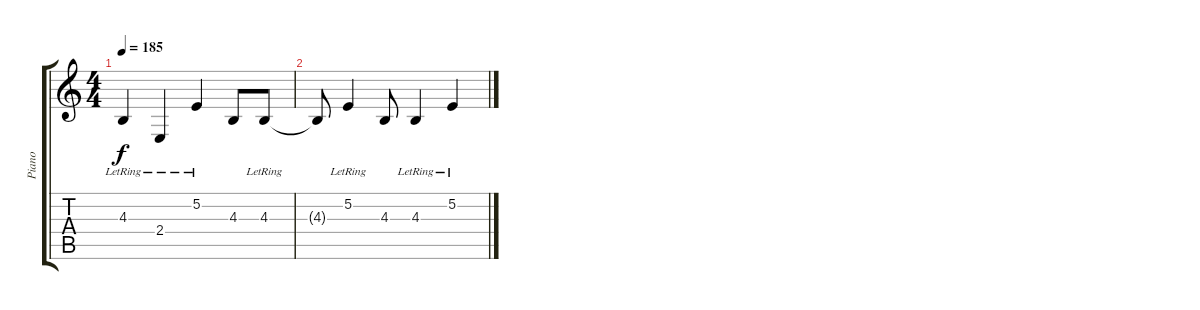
\track ("Piano" "Piano") {instrument honkytonkpiano}
\staff {score tabs}
\tuning (E4 B3 G3 D3 A2 E2) {hide}
\ts (4 4)
\tempo 185
\clef g2
\ks c
4.3{lr}.4{dy f} 2.4{lr}.4 5.2{lr}.4 4.3.8 4.3{lr}.8 |
4.3{t}.8 5.2{lr}.4 4.3.8 4.3{lr}.4 5.2{lr}.4
